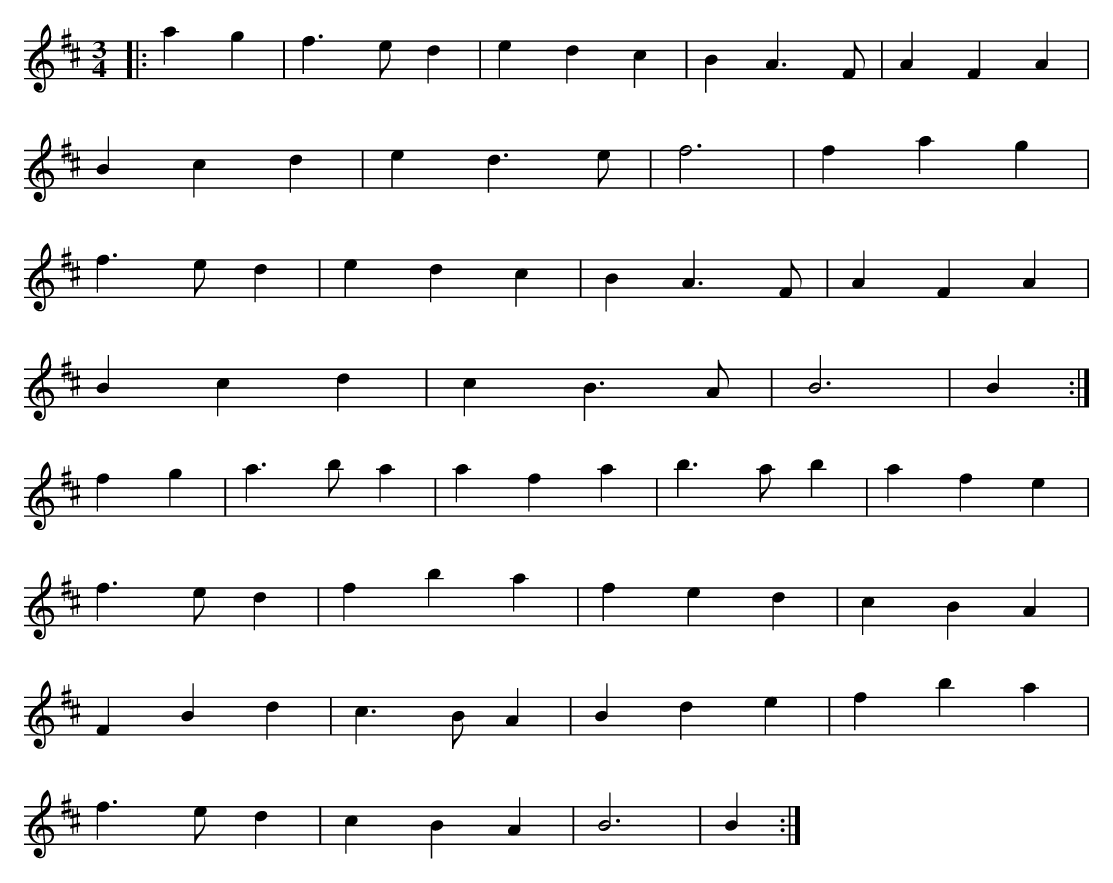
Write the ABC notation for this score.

X:1
M:3/4
K:Bmin
|:a2 g2|f3 e d2|e2 d2 c2|B2 A3 F|A2 F2 A2|
B2 c2 d2|e2 d3 e|f6|f2 a2 g2|
f3 e d2|e2 d2 c2|B2 A3 F|A2 F2 A2|
B2 c2 d2|c2 B3 A|B6|B2:|
f2 g2|a3 b a2|a2 f2 a2|b3 a b2|a2 f2 e2|
f3 e d2|f2 b2 a2|f2 e2 d2|c2 B2 A2|
F2 B2 d2|c3 B A2|B2 d2 e2|f2 b2 a2|
f3 e d2|c2 B2 A2|B6|B2:|
